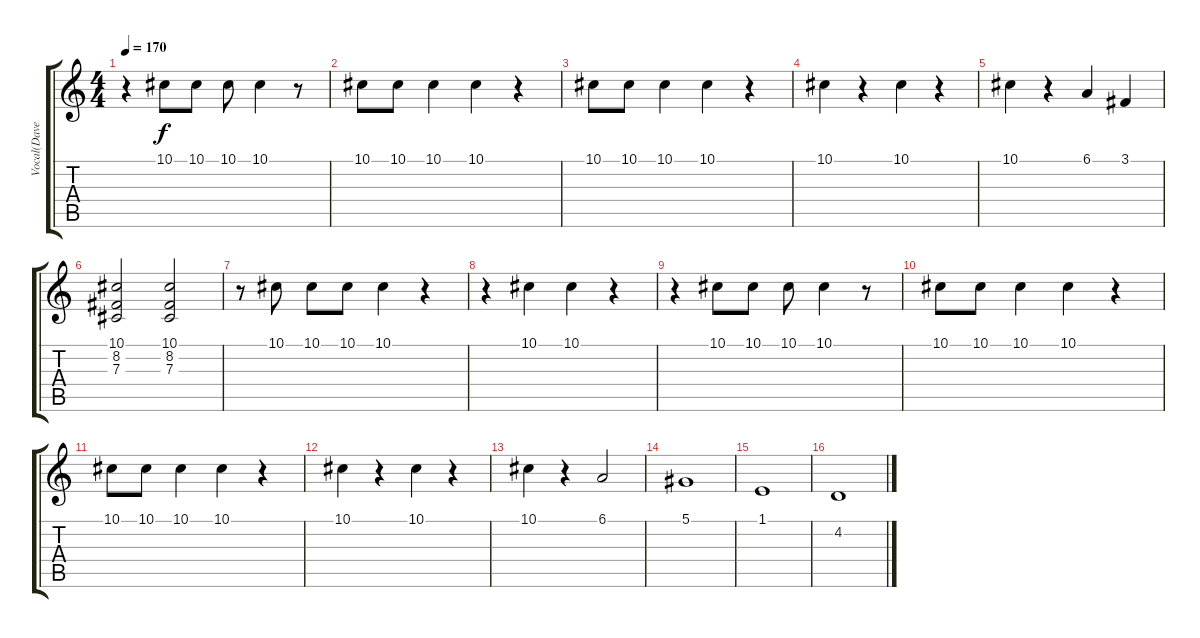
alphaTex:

\track ("Vocal(Davey Havok) and Coral" "Vocal(Dave") {instrument synthvoice}
\staff {score tabs}
\tuning (Eb4 Bb3 Gb3 Db3 Ab2 Eb2) {hide}
\ts (4 4)
\tempo 170
\clef g2
\ks c
r.4{dy f} 10.1.8 10.1.8 10.1.8 10.1.4 r.8 |
10.1.8 10.1.8 10.1.4 10.1.4 r.4 |
10.1.8 10.1.8 10.1.4 10.1.4 r.4 |
10.1.4 r.4 10.1.4 r.4 |
10.1.4 r.4 6.1.4 3.1.4 |
(10.1 8.2 7.3).2 (10.1 8.2 7.3).2 |
r.8 10.1.8 10.1.8 10.1.8 10.1.4 r.4 |
r.4 10.1.4 10.1.4 r.4 |
r.4 10.1.8 10.1.8 10.1.8 10.1.4 r.8 |
10.1.8 10.1.8 10.1.4 10.1.4 r.4 |
10.1.8 10.1.8 10.1.4 10.1.4 r.4 |
10.1.4 r.4 10.1.4 r.4 |
10.1.4 r.4 6.1.2 |
5.1.1 |
1.1.1 |
4.2.1
